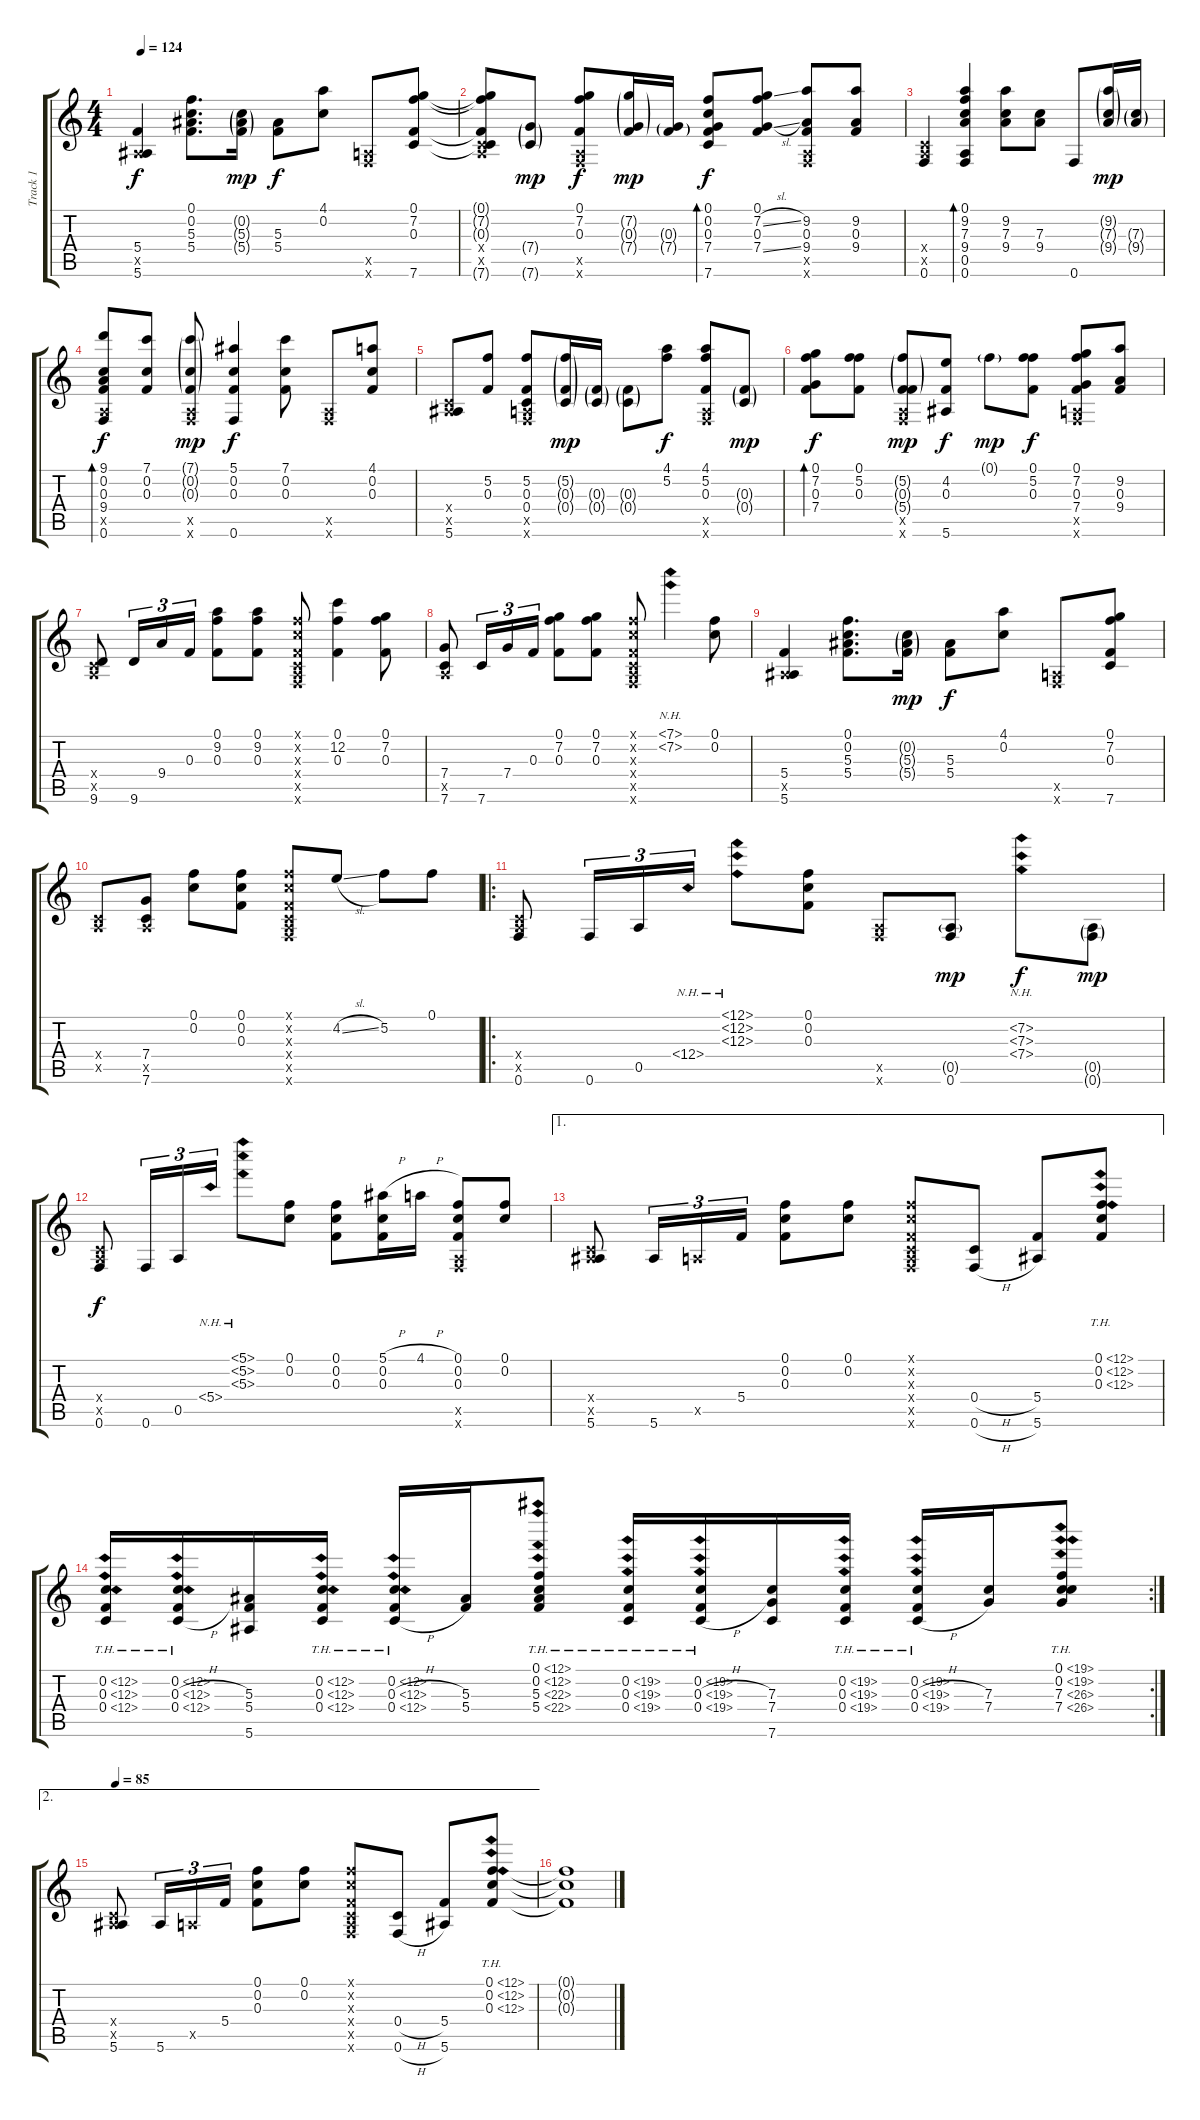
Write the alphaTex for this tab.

\track ("Track 1" "Track 1") {instrument acousticguitarsteel}
\staff {score tabs}
\tuning (F4 C4 F3 C3 A2 F2) {hide}
\ts (4 4)
\tempo 124
\clef g2
\ks c
(5.4 0.5{x} 5.6).4{dy f} (0.1 0.2 5.3 5.4).8{d} (0.2{g} 5.3{g} 5.4{g}).16{dy mp} (5.3 5.4).8{dy f} (4.1 0.2).8 (0.5{x} 0.6{x}).8 (0.1 7.2 0.3 7.6).8 |
(0.1{t} 7.2{t} 0.3{t} 0.4{x} 0.5{x} 7.6{t}).8 (7.4{g} 7.6{g}).8{dy mp} (0.1 7.2 0.3 0.5{x} 0.6{x}).8{dy f} (7.2{g} 0.3{g} 7.4{g}).16{dy mp} (0.3{g} 7.4{g}).16 (0.1 0.2 0.3 7.4 7.6).8{bd 60 dy f} (0.1 7.2{sl} 0.3 7.4{sl}).8 (9.2 0.3 9.4 0.5{x} 0.6{x}).8 (9.2 0.3 9.4).8 |
(0.4{x} 0.5{x} 0.6).4 (0.1 9.2 7.3 9.4 0.5 0.6).4{bd 60} (9.2 7.3 9.4).8 (7.3 9.4).8 0.6.8 (9.2{g} 7.3{g} 9.4{g}).16{dy mp} (7.3{g} 9.4{g}).16 |
(9.1 0.2 0.3 9.4 0.5{x} 0.6).8{bd 60 dy f} (7.1 0.2 0.3).8 (7.1{g} 0.2{g} 0.3{g} 0.5{x} 0.6{x}).8{dy mp} (5.1 0.2 0.3 0.6).4{dy f} (7.1 0.2 0.3).8 (0.5{x} 0.6{x}).8 (4.1 0.2 0.3).8 |
(0.4{x} 0.5{x} 5.6).8 (5.2 0.3).8 (5.2 0.3 0.4 0.5{x} 0.6{x}).8 (5.2{g} 0.3{g} 0.4{g}).16{dy mp} (0.3{g} 0.4{g}).16 (0.3{g} 0.4{g}).8 (4.1 5.2).8{dy f} (4.1 5.2 0.3 0.5{x} 0.6{x}).8 (0.3{g} 0.4{g}).8{dy mp} |
(0.1 7.2 0.3 7.4).8{bd 120 dy f} (0.1 5.2 0.3).8 (5.2{g} 0.3{g} 5.4{g} 0.5{x} 0.6{x}).8{dy mp} (4.2 0.3 5.6).8{dy f} 0.1{g}.8{dy mp} (0.1 5.2 0.3).8{dy f} (0.1 7.2 0.3 7.4 0.5{x} 0.6{x}).8 (9.2 0.3 9.4).8 |
(0.4{x} 0.5{x} 9.6).8 9.6.16{tu (3 2)} 9.4.16{tu (3 2)} 0.3.16{tu (3 2)} (0.1 9.2 0.3).8 (0.1 9.2 0.3).8 (0.1{x} 0.2{x} 0.3{x} 0.4{x} 0.5{x} 0.6{x}).8 (0.1 12.2 0.3).4 (0.1 7.2 0.3).8 |
(7.4 0.5{x} 7.6).8 7.6.16{tu (3 2)} 7.4.16{tu (3 2)} 0.3.16{tu (3 2)} (0.1 7.2 0.3).8 (0.1 7.2 0.3).8 (0.1{x} 0.2{x} 0.3{x} 0.4{x} 0.5{x} 0.6{x}).8 (7.1{nh} 7.2{nh}).4 (0.1 0.2).8 |
(5.4 0.5{x} 5.6).4 (0.1 0.2 5.3 5.4).8{d} (0.2{g} 5.3{g} 5.4{g}).16{dy mp} (5.3 5.4).8{dy f} (4.1 0.2).8 (0.5{x} 0.6{x}).8 (0.1 7.2 0.3 7.6).8 |
(0.4{x} 0.5{x}).8 (7.4 0.5{x} 7.6).8 (0.1 0.2).8 (0.1 0.2 0.3).8 (0.1{x} 0.2{x} 0.3{x} 0.4{x} 0.5{x} 0.6{x}).8 4.2{sl}.8 5.2.8 0.1.8 |
\ro
(0.4{x} 0.5{x} 0.6).8 0.6.16{tu (3 2)} 0.5.16{tu (3 2)} 12.4{nh}.16{tu (3 2)} (12.1{nh} 12.2{nh} 12.3{nh}).8 (0.1 0.2 0.3).8 (0.5{x} 0.6{x}).8 (0.5{g} 0.6).8{dy mp} (7.2{nh} 7.3{nh} 7.4{nh}).8{dy f} (0.5{g} 0.6{g}).8{dy mp} |
(0.4{x} 0.5{x} 0.6).8{dy f} 0.6.16{tu (3 2)} 0.5.16{tu (3 2)} 5.4{nh}.16{tu (3 2)} (5.1{nh} 5.2{nh} 5.3{nh}).8 (0.1 0.2).8 (0.1 0.2 0.3).8 (5.1{h} 0.2 0.3).16 4.1{h}.16 (0.1 0.2 0.3 0.5{x} 0.6{x}).8 (0.1 0.2).8 |
\ae 1
(0.4{x} 0.5{x} 5.6).8 5.6.16{tu (3 2)} 0.5{x}.16{tu (3 2)} 5.4.16{tu (3 2)} (0.1 0.2 0.3).8 (0.1 0.2).8 (0.1{x} 0.2{x} 0.3{x} 0.4{x} 0.5{x} 0.6{x}).8 (0.4{h} 0.6{h}).8 (5.4 5.6).8 (0.1{th 12} 0.2{th 12} 0.3{th 12}).8 |
\rc 2
(0.2{th 12} 0.3{th 12} 0.4{th 12}).16 (0.2{th 12} 0.3{th 12 h} 0.4{th 12 h}).16 (5.3 5.4 5.6).16 (0.2{th 12} 0.3{th 12} 0.4{th 12}).16 (0.2{th 12} 0.3{th 12 h} 0.4{th 12 h}).16 (5.3 5.4).16 (0.1{th 12} 0.2{th 12} 5.3{th 17} 5.4{th 17}).8 (0.2{th 19} 0.3{th 19} 0.4{th 19}).16 (0.2{th 19} 0.3{th 19 h} 0.4{th 19 h}).16 (7.3 7.4 7.6).16 (0.2{th 19} 0.3{th 19} 0.4{th 19}).16 (0.2{th 19} 0.3{th 19 h} 0.4{th 19 h}).16 (7.3 7.4).16 (0.1{th 19} 0.2{th 19} 7.3{th 19} 7.4{th 19}).8 |
\ae 2
\tempo 85
(0.4{x} 0.5{x} 5.6).8 5.6.16{tu (3 2)} 0.5{x}.16{tu (3 2)} 5.4.16{tu (3 2)} (0.1 0.2 0.3).8 (0.1 0.2).8 (0.1{x} 0.2{x} 0.3{x} 0.4{x} 0.5{x} 0.6{x}).8 (0.4{h} 0.6{h}).8 (5.4 5.6).8 (0.1{th 12} 0.2{th 12} 0.3{th 12}).8 |
(0.1{t} 0.2{t} 0.3{t}).1
